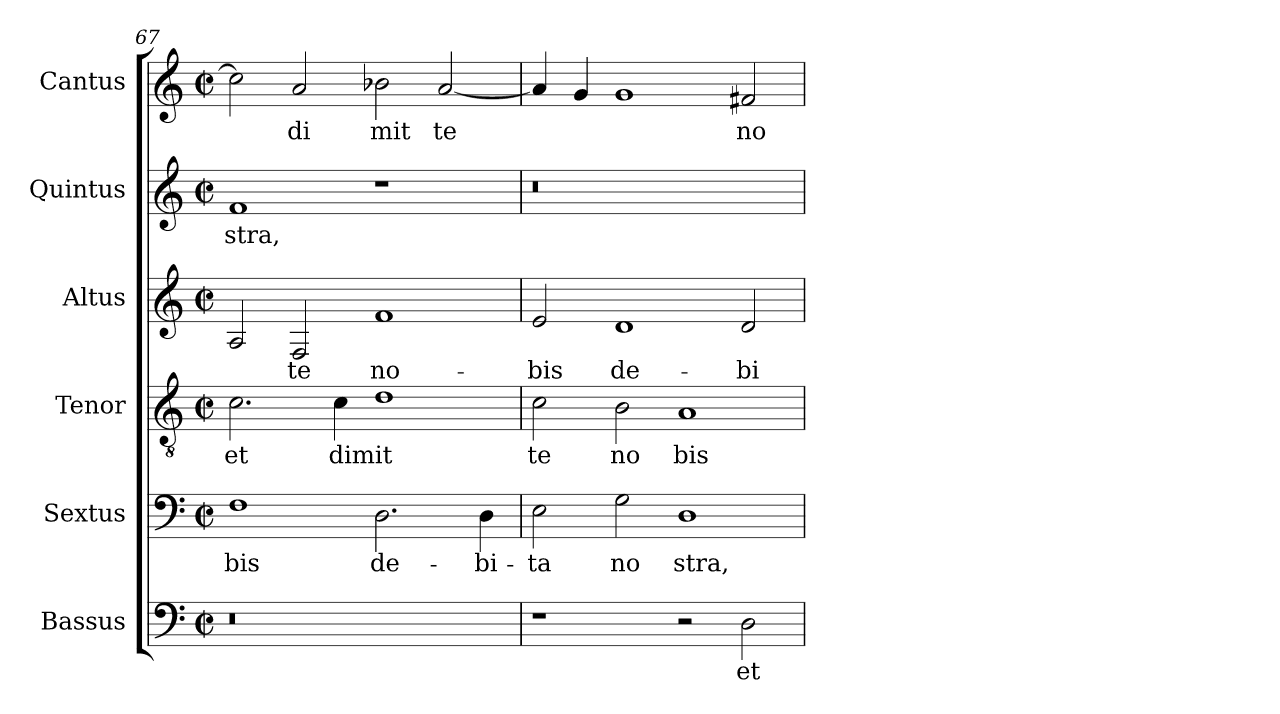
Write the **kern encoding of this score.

**kern	**text	**kern	**text	**kern	**text	**kern	**text	**kern	**text	**kern	**text
*part6	*part6	*part5	*part5	*part4	*part4	*part3	*part3	*part2	*part2	*part1	*part1
*staff6	*staff6	*staff5	*staff5	*staff4	*staff4	*staff3	*staff3	*staff2	*staff2	*staff1	*staff1
*I"Bassus	*	*I"Sextus	*	*I"Tenor	*	*I"Altus	*	*I"Quintus	*	*I"Cantus	*
*clefF4	*	*clefF4	*	*clefGv2	*	*clefG2	*	*clefG2	*	*clefG2	*
*k[]	*	*k[]	*	*k[]	*	*k[]	*	*k[]	*	*k[]	*
*C:	*	*C:	*	*C:	*	*C:	*	*C:	*	*C:	*
*M2/2	*	*M2/2	*	*M2/2	*	*M2/2	*	*M2/2	*	*M2/2	*
*met(c|)	*	*met(c|)	*	*met(c|)	*	*met(c|)	*	*met(c|)	*	*met(c|)	*
=67	=67	=67	=67	=67	=67	=67	=67	=67	=67	=67	=67
!	!	!	!LO:LY:b:cj	!	!LO:LY:b:cj	!	!LO:LY:b:cj	!	!LO:LY:b:cj	!	!LO:LY:b:cj
0r	.	1F	-bis	2.c\	et	2A/	--	1f	stra,	2cc\]	.
!	!	!	!	!	!	!	!LO:LY:b:cj	!	!	!	!LO:LY:b:cj
.	.	.	.	.	.	2F/	-te	.	.	2a/	di
!	!	!	!	!	!LO:LY:b:cj	!	!	!	!	!	!
.	.	.	.	4c\	dimit	.	.	.	.	.	.
!	!	!	!LO:LY:b:cj	!	!LO:LY:b:cj	!	!LO:LY:b:cj	!	!	!	!LO:LY:b:cj
.	.	2.D\	de-	1d	.	1f	no-	1r	.	2b-X\	mit
!	!	!	!	!	!	!	!	!	!	!	!LO:LY:b:cj
.	.	.	.	.	.	.	.	.	.	[<2a/	te
!	!	!	!LO:LY:b:cj	!	!	!	!	!	!	!	!
.	.	4D\	-bi-	.	.	.	.	.	.	.	.
=68	=68	=68	=68	=68	=68	=68	=68	=68	=68	=68	=68
!	!	!	!LO:LY:b:cj	!	!LO:LY:b:cj	!	!LO:LY:b:cj	!	!	!	!LO:LY:b:cj
1r	.	2E\	-ta	2c\	te	2e/	-bis	0r	.	4a/]	.
!	!	!	!	!	!	!	!	!	!	!	!LO:LY:b:cj
.	.	.	.	.	.	.	.	.	.	4g/	.
!	!	!	!LO:LY:b:cj	!	!LO:LY:b:cj	!	!LO:LY:b:cj	!	!	!	!LO:LY:b:cj
.	.	2G\	no	2B\	no	1d	de-	.	.	1g	.
!	!	!	!LO:LY:b:cj	!	!LO:LY:b:cj	!	!	!	!	!	!
2r	.	1D	stra,	1A	bis	.	.	.	.	.	.
!	!LO:LY:b:cj	!	!	!	!	!	!LO:LY:b:cj	!	!	!	!LO:LY:b:cj
2D\	et	.	.	.	.	2d/	-bi-	.	.	2f#/	no
=	=	=	=	=	=	=	=	=	=	=	=
*-	*-	*-	*-	*-	*-	*-	*-	*-	*-	*-	*-
